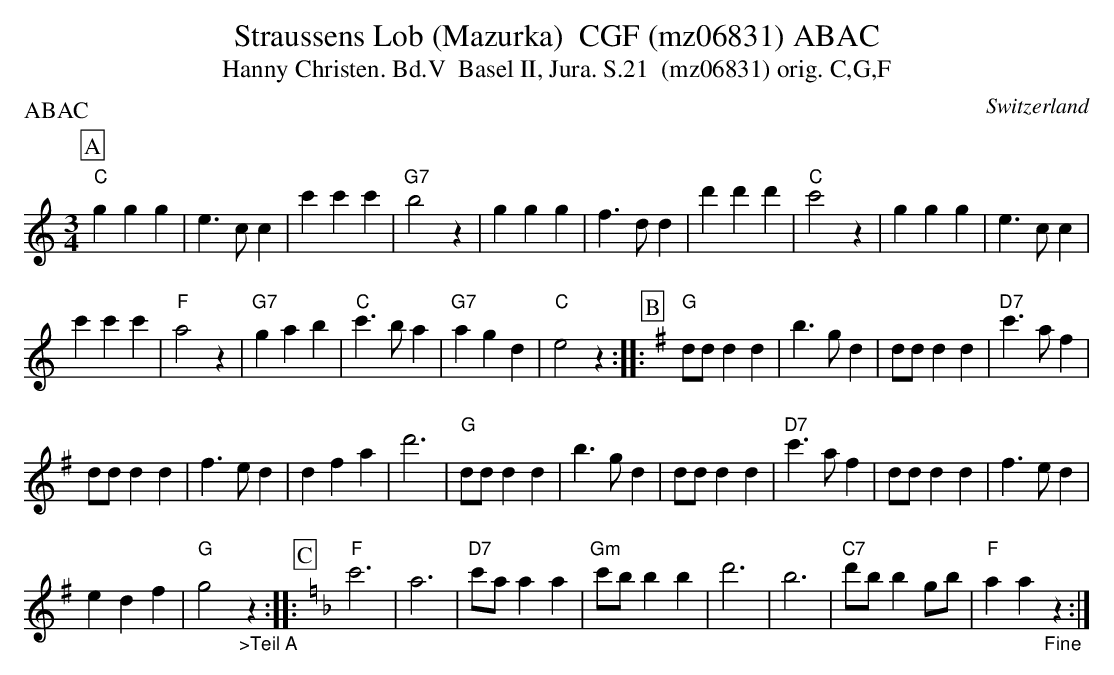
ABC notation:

X:1
T:Straussens Lob (Mazurka)  CGF (mz06831) ABAC
T:Hanny Christen. Bd.V  Basel II, Jura. S.21  (mz06831) orig. C,G,F
P:ABAC
M:3/4
L:1/4
O:Switzerland
K:C major
[P:A] "C"ggg | e>cc | c'c'c' | "G7"b2z | ggg | f>dd | d'd'd' | "C"c'2z | ggg | e>cc |
c'c'c' | "F"a2z | "G7"gab | "C"c'>ba | "G7"agd | "C"e2z  :: [P:B] [K:G] "G"d/d/dd | b>gd | d/d/dd | "D7"c'>af |
d/d/dd | f>ed | dfa | d'3 | "G"d/d/dd | b>gd | d/d/dd | "D7"c'>af | d/d/dd | f>ed |
edf | "G"g2"_>Teil A"z :: [P:C] [K:F] "F"c'3 | a3 | "D7"c'/a/aa |  "Gm"c'/b/bb | d'3 | b3 | "C7"d'/b/bg/b/ | "F"aa"_Fine"z :|
